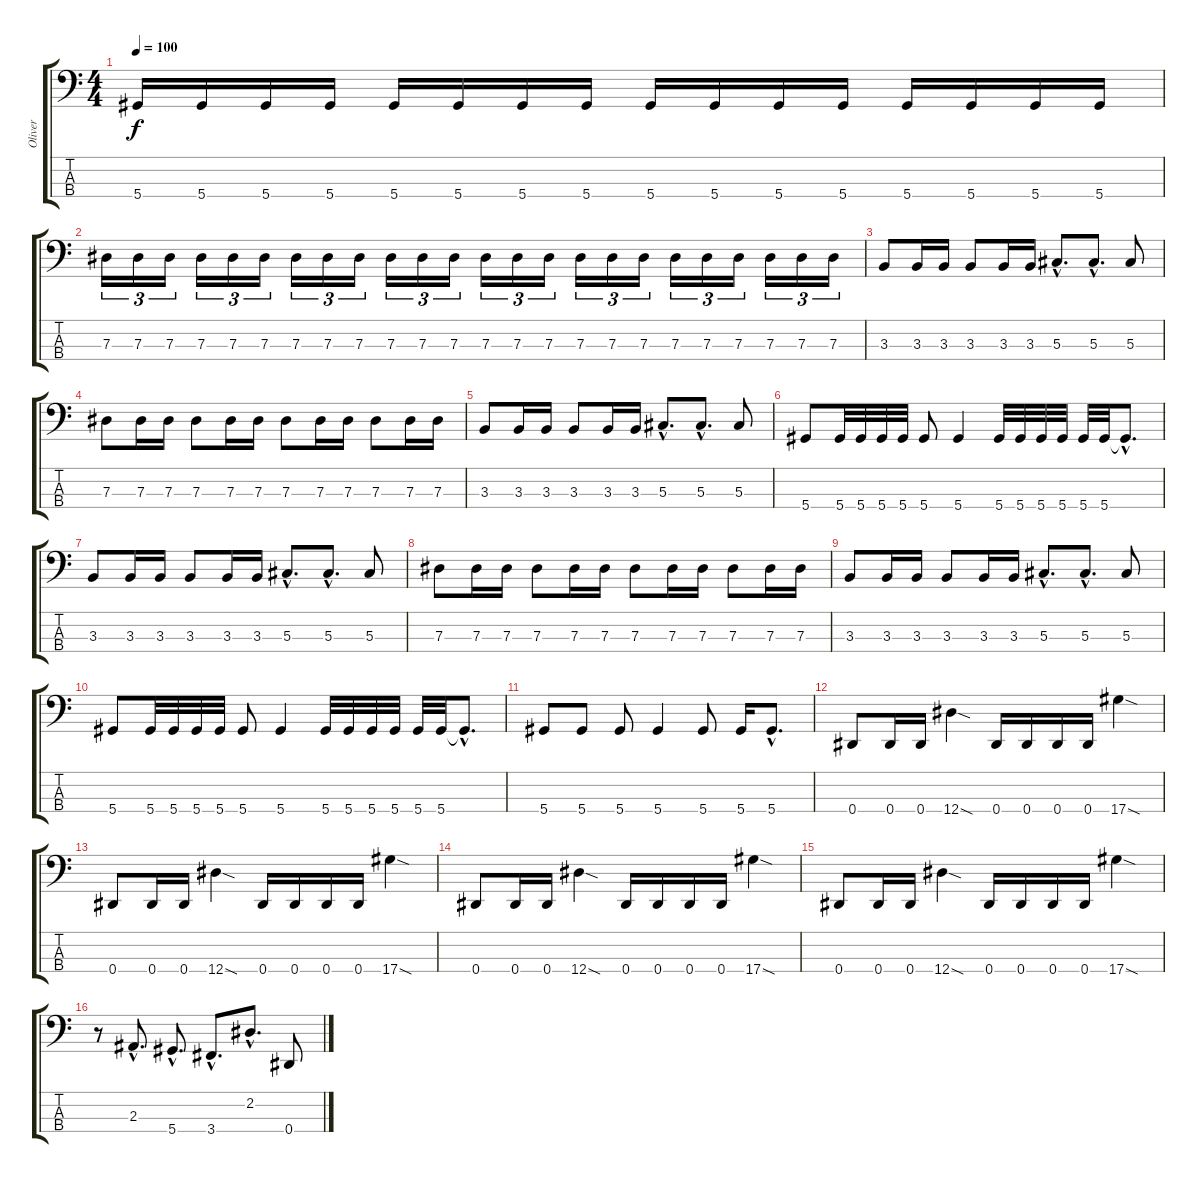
\track ("Oliver" "Oliver") {instrument electricbasspick}
\staff {score tabs}
\tuning (Gb2 Db2 Ab1 Eb1) {hide}
\ts (4 4)
\tempo 100
\clef f4
\ks c
5.4.16{dy f} 5.4.16 5.4.16 5.4.16 5.4.16 5.4.16 5.4.16 5.4.16 5.4.16 5.4.16 5.4.16 5.4.16 5.4.16 5.4.16 5.4.16 5.4.16 |
7.3.16{tu (3 2)} 7.3.16{tu (3 2)} 7.3.16{tu (3 2)} 7.3.16{tu (3 2)} 7.3.16{tu (3 2)} 7.3.16{tu (3 2)} 7.3.16{tu (3 2)} 7.3.16{tu (3 2)} 7.3.16{tu (3 2)} 7.3.16{tu (3 2)} 7.3.16{tu (3 2)} 7.3.16{tu (3 2)} 7.3.16{tu (3 2)} 7.3.16{tu (3 2)} 7.3.16{tu (3 2)} 7.3.16{tu (3 2)} 7.3.16{tu (3 2)} 7.3.16{tu (3 2)} 7.3.16{tu (3 2)} 7.3.16{tu (3 2)} 7.3.16{tu (3 2)} 7.3.16{tu (3 2)} 7.3.16{tu (3 2)} 7.3.16{tu (3 2)} |
3.3.8 3.3.16 3.3.16 3.3.8 3.3.16 3.3.16 5.3{hac}.8{d} 5.3{hac}.8{d} 5.3.8 |
7.3.8 7.3.16 7.3.16 7.3.8 7.3.16 7.3.16 7.3.8 7.3.16 7.3.16 7.3.8 7.3.16 7.3.16 |
3.3.8 3.3.16 3.3.16 3.3.8 3.3.16 3.3.16 5.3{hac}.8{d} 5.3{hac}.8{d} 5.3.8 |
5.4.8 5.4.32 5.4.32 5.4.32 5.4.32 5.4.8 5.4.4 5.4.32 5.4.32 5.4.32 5.4.32 5.4.32 5.4.32 5.4{hac t}.8{d} |
3.3.8 3.3.16 3.3.16 3.3.8 3.3.16 3.3.16 5.3{hac}.8{d} 5.3{hac}.8{d} 5.3.8 |
7.3.8 7.3.16 7.3.16 7.3.8 7.3.16 7.3.16 7.3.8 7.3.16 7.3.16 7.3.8 7.3.16 7.3.16 |
3.3.8 3.3.16 3.3.16 3.3.8 3.3.16 3.3.16 5.3{hac}.8{d} 5.3{hac}.8{d} 5.3.8 |
5.4.8 5.4.32 5.4.32 5.4.32 5.4.32 5.4.8 5.4.4 5.4.32 5.4.32 5.4.32 5.4.32 5.4.32 5.4.32 5.4{hac t}.8{d} |
5.4.8 5.4.8 5.4.8 5.4.4 5.4.8 5.4.16 5.4{hac}.8{d} |
0.4.8 0.4.16 0.4.16 12.4{sod}.4 0.4.16 0.4.16 0.4.16 0.4.16 17.4{sod}.4 |
0.4.8 0.4.16 0.4.16 12.4{sod}.4 0.4.16 0.4.16 0.4.16 0.4.16 17.4{sod}.4 |
0.4.8 0.4.16 0.4.16 12.4{sod}.4 0.4.16 0.4.16 0.4.16 0.4.16 17.4{sod}.4 |
0.4.8 0.4.16 0.4.16 12.4{sod}.4 0.4.16 0.4.16 0.4.16 0.4.16 17.4{sod}.4 |
r.8 2.3{hac}.8{d} 5.4{hac}.8{d} 3.4{hac}.8{d} 2.2{hac}.8{d} 0.4.8
